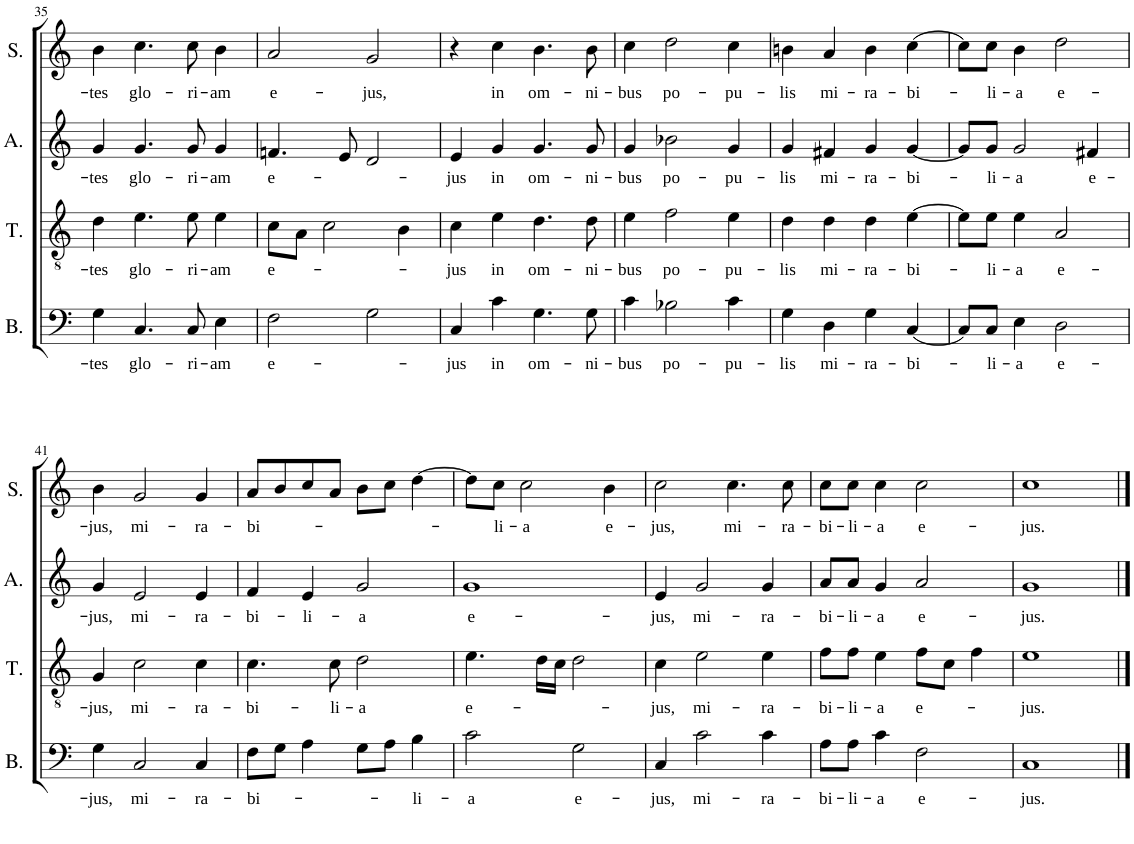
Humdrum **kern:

**kern	**text	**kern	**text	**kern	**text	**kern	**text
*part4	*part4	*part3	*part3	*part2	*part2	*part1	*part1
*staff4	*staff4	*staff3	*staff3	*staff2	*staff2	*staff1	*staff1
*I"BASS	*	*I"TENOR	*	*I"ALTO	*	*I"SOPRANO	*
*I'B.	*	*I'T.	*	*I'A.	*	*I'S.	*
!!LO:PB:g=z
*clefF4	*	*clefGv2	*	*clefG2	*	*clefG2	*
*	*	*Trd7c12	*	*	*	*	*
*k[]	*	*k[]	*	*k[]	*	*k[]	*
*M4/4	*	*M4/4	*	*M4/4	*	*M4/4	*
*met(c)	*	*met(c)	*	*met(c)	*	*met(c)	*
=35	=35	=35	=35	=35	=35	=35	=35
!	!LO:LY:b	!	!LO:LY:b	!	!LO:LY:b	!	!LO:LY:b
4G\	-tes	4d\	-tes	4g/	-tes	4b\	-tes
!	!LO:LY:b	!	!LO:LY:b	!	!LO:LY:b	!	!LO:LY:b
4.C/	glo-	4.e\	glo-	4.g/	glo-	4.cc\	glo-
!	!LO:LY:b	!	!LO:LY:b	!	!LO:LY:b	!	!LO:LY:b
8C/	-ri-	8e\	-ri-	8g/	-ri-	8cc\	-ri-
!	!LO:LY:b	!	!LO:LY:b	!	!LO:LY:b	!	!LO:LY:b
4E\	-am	4e\	-am	4g/	-am	4b\	-am
=36	=36	=36	=36	=36	=36	=36	=36
!	!LO:LY:b	!	!LO:LY:b	!	!LO:LY:b	!	!LO:LY:b
2F\	e-	8c\L	e-	4.fn/	e-	2a/	e-
.	.	8A\J	.	.	.	.	.
.	.	2c\	.	.	.	.	.
.	.	.	.	8e/	.	.	.
!	!	!	!	!	!	!	!LO:LY:b
2G\	.	.	.	2d/	.	2g/	-jus,
.	.	4B\	.	.	.	.	.
=37	=37	=37	=37	=37	=37	=37	=37
!	!LO:LY:b	!	!LO:LY:b	!	!LO:LY:b	!	!
4C/	-jus	4c\	-jus	4e/	-jus	4r	.
!	!LO:LY:b	!	!LO:LY:b	!	!LO:LY:b	!	!LO:LY:b
4c\	in	4e\	in	4g/	in	4cc\	in
!	!LO:LY:b	!	!LO:LY:b	!	!LO:LY:b	!	!LO:LY:b
4.G\	om-	4.d\	om-	4.g/	om-	4.b\	om-
!	!LO:LY:b	!	!LO:LY:b	!	!LO:LY:b	!	!LO:LY:b
8G\	-ni-	8d\	-ni-	8g/	-ni-	8b\	-ni-
=38	=38	=38	=38	=38	=38	=38	=38
!	!LO:LY:b	!	!LO:LY:b	!	!LO:LY:b	!	!LO:LY:b
4c\	-bus	4e\	-bus	4g/	-bus	4cc\	-bus
!	!LO:LY:b	!	!LO:LY:b	!	!LO:LY:b	!	!LO:LY:b
2B-X\	po-	2f\	po-	2b-X\	po-	2dd\	po-
!	!LO:LY:b	!	!LO:LY:b	!	!LO:LY:b	!	!LO:LY:b
4c\	-pu-	4e\	-pu-	4g/	-pu-	4cc\	-pu-
=39	=39	=39	=39	=39	=39	=39	=39
!	!LO:LY:b	!	!LO:LY:b	!	!LO:LY:b	!	!LO:LY:b
4G\	-lis	4d\	-lis	4g/	-lis	4bn\	-lis
!	!LO:LY:b	!	!LO:LY:b	!	!LO:LY:b	!	!LO:LY:b
4D\	mi-	4d\	mi-	4f#X/	mi-	4a/	mi-
!	!LO:LY:b	!	!LO:LY:b	!	!LO:LY:b	!	!LO:LY:b
4G\	-ra-	4d\	-ra-	4g/	-ra-	4b\	-ra-
!	!LO:LY:b	!	!LO:LY:b	!	!LO:LY:b	!	!LO:LY:b
[4C/	-bi-	[4e\	-bi-	[4g/	-bi-	[4cc\	-bi-
=40	=40	=40	=40	=40	=40	=40	=40
8C/L]	.	8e\L]	.	8g/L]	.	8cc\L]	.
!	!LO:LY:b	!	!LO:LY:b	!	!LO:LY:b	!	!LO:LY:b
8C/J	-li-	8e\J	-li-	8g/J	-li-	8cc\J	-li-
!	!LO:LY:b	!	!LO:LY:b	!	!LO:LY:b	!	!LO:LY:b
4E\	-a	4e\	-a	2g/	-a	4b\	-a
!	!LO:LY:b	!	!LO:LY:b	!	!	!	!LO:LY:b
2D\	e-	2A/	e-	.	.	2dd\	e-
!	!	!	!	!	!LO:LY:b	!	!
.	.	.	.	4f#X/	e-	.	.
!!LO:LB:g=z
=41	=41	=41	=41	=41	=41	=41	=41
!	!LO:LY:b	!	!LO:LY:b	!	!LO:LY:b	!	!LO:LY:b
4G\	-jus,	4G/	-jus,	4g/	-jus,	4b\	-jus,
!	!LO:LY:b	!	!LO:LY:b	!	!LO:LY:b	!	!LO:LY:b
2C/	mi-	2c\	mi-	2e/	mi-	2g/	mi-
!	!LO:LY:b	!	!LO:LY:b	!	!LO:LY:b	!	!LO:LY:b
4C/	-ra-	4c\	-ra-	4e/	-ra-	4g/	-ra-
=42	=42	=42	=42	=42	=42	=42	=42
!	!LO:LY:b	!	!LO:LY:b	!	!LO:LY:b	!	!LO:LY:b
8F\L	-bi-	4.c\	-bi-	4f/	-bi-	8a/L	-bi-
8G\J	.	.	.	.	.	8b/	.
!	!	!	!	!	!LO:LY:b	!	!
4A\	.	.	.	4e/	-li-	8cc/	.
!	!	!	!LO:LY:b	!	!	!	!
.	.	8c\	-li-	.	.	8a/J	.
!	!	!	!LO:LY:b	!	!LO:LY:b	!	!
8G\L	.	2d\	-a	2g/	-a	8b\L	.
8A\J	.	.	.	.	.	8cc\J	.
!	!LO:LY:b	!	!	!	!	!	!
4B\	-li-	.	.	.	.	[4dd\	.
=43	=43	=43	=43	=43	=43	=43	=43
!	!LO:LY:b	!	!LO:LY:b	!	!LO:LY:b	!	!
2c\	-a	4.e\	e-	1g	e-	8dd\L]	.
!	!	!	!	!	!	!	!LO:LY:b
.	.	.	.	.	.	8cc\J	-li-
!	!	!	!	!	!	!	!LO:LY:b
.	.	.	.	.	.	2cc\	-a
.	.	16d\LL	.	.	.	.	.
.	.	16c\JJ	.	.	.	.	.
!	!LO:LY:b	!	!	!	!	!	!
2G\	e-	2d\	.	.	.	.	.
!	!	!	!	!	!	!	!LO:LY:b
.	.	.	.	.	.	4b\	e-
=44	=44	=44	=44	=44	=44	=44	=44
!	!LO:LY:b	!	!LO:LY:b	!	!LO:LY:b	!	!LO:LY:b
4C/	-jus,	4c\	-jus,	4e/	-jus,	2cc\	-jus,
!	!LO:LY:b	!	!LO:LY:b	!	!LO:LY:b	!	!
2c\	mi-	2e\	mi-	2g/	mi-	.	.
!	!	!	!	!	!	!	!LO:LY:b
.	.	.	.	.	.	4.cc\	mi-
!	!LO:LY:b	!	!LO:LY:b	!	!LO:LY:b	!	!
4c\	-ra-	4e\	-ra-	4g/	-ra-	.	.
!	!	!	!	!	!	!	!LO:LY:b
.	.	.	.	.	.	8cc\	-ra-
=45	=45	=45	=45	=45	=45	=45	=45
!	!LO:LY:b	!	!LO:LY:b	!	!LO:LY:b	!	!LO:LY:b
8A\L	-bi-	8f\L	-bi-	8a/L	-bi-	8cc\L	-bi-
!	!LO:LY:b	!	!LO:LY:b	!	!LO:LY:b	!	!LO:LY:b
8A\J	-li-	8f\J	-li-	8a/J	-li-	8cc\J	-li-
!	!LO:LY:b	!	!LO:LY:b	!	!LO:LY:b	!	!LO:LY:b
4c\	-a	4e\	-a	4g/	-a	4cc\	-a
!	!LO:LY:b	!	!LO:LY:b	!	!LO:LY:b	!	!LO:LY:b
2F\	e-	8f\L	e-	2a/	e-	2cc\	e-
.	.	8c\J	.	.	.	.	.
.	.	4f\	.	.	.	.	.
=46	=46	=46	=46	=46	=46	=46	=46
!	!LO:LY:b	!	!LO:LY:b	!	!LO:LY:b	!	!LO:LY:b
1C	-jus.	1e	-jus.	1g	-jus.	1cc	-jus.
==	==	==	==	==	==	==	==
*-	*-	*-	*-	*-	*-	*-	*-
